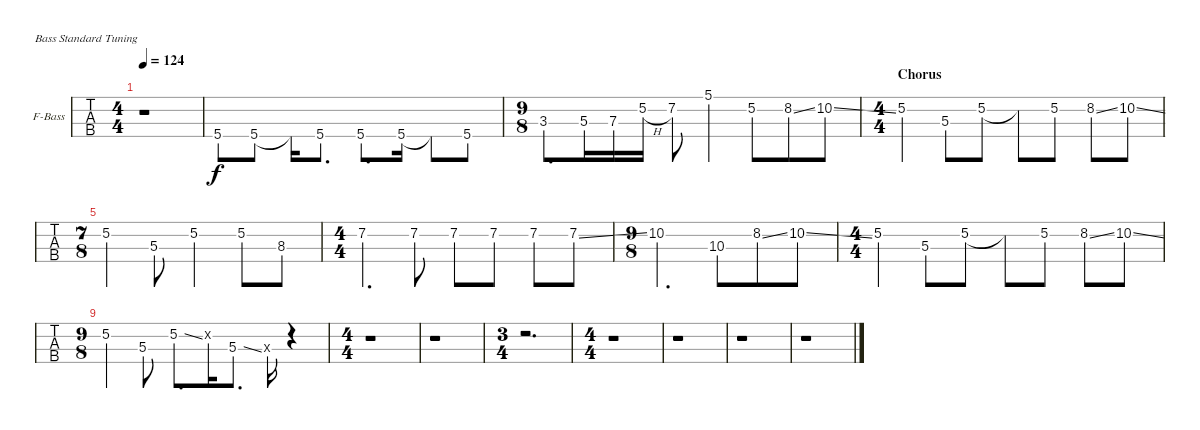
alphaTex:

\bracketExtendMode nobrackets
\firstSystemTrackNameOrientation horizontal
\otherSystemsTrackNameOrientation horizontal
\defaultBarNumberDisplay FirstOfSystem
\track ("Bass" "F-Bass") {instrument fretlessbass}
\staff {tabs}
\tuning (G2 D2 A1 E1)
\ts (4 4)
\tempo 124
\clef f4
\scale
0.11811
\ks f
r.1{dy f} |
\scale
0.346457 5.4.8 5.4.8 5.4{t}.16 5.4.8{d} 5.4.8{d} 5.4.16 5.4{t}.8 5.4.8 |
\ts (9 8)
\scale
0.417323 3.3.8{d} 5.3.16 7.3.16 5.2{h}.16 7.2.8 5.1.4 5.2.8 8.2{ss}.8 10.2{ss}.8 |
\ts (4 4)
\section ("" "Chorus")
\scale
0.279534 5.2.4 5.3.8 5.2.8 5.2{t}.8 5.2.8 8.2{ss}.8 10.2{ss}.8 |
\ts (7 8)
\scale
0.234609 5.2.4 5.3.8 5.2.4 5.2.8 8.3.8 |
\ts (4 4)
\scale
0.261231 7.2.4{d} 7.2.8 7.2.8 7.2.8 7.2.8 7.2{ss}.8 |
\ts (9 8)
\scale
0.224626 10.2.2{d} 10.3.8 8.2{ss}.8 10.2{ss}.8 |
\ts (4 4)
\scale
0.333996 5.2.4 5.3.8 5.2.8 5.2{t}.8 5.2.8 8.2{ss}.8 10.2{ss}.8 |
\ts (9 8)
\scale
0.328032 5.2.4 5.3.8 5.2{ss}.8{d} 3.2{x}.16 5.3{ss}.8{d} 0.3{x}.16 r.4 |
\ts (4 4)
\scale
0.218688 r.1 |
\scale
0.119284 r.1 |
\ts (3 4)
\scale
0.282609 r.2{d} |
\ts (4 4)
\scale
0.282609 r.1 |
\scale
0.217391 r.1 |
\scale
0.217391 r.1 |
\scale
0.25 r.1
